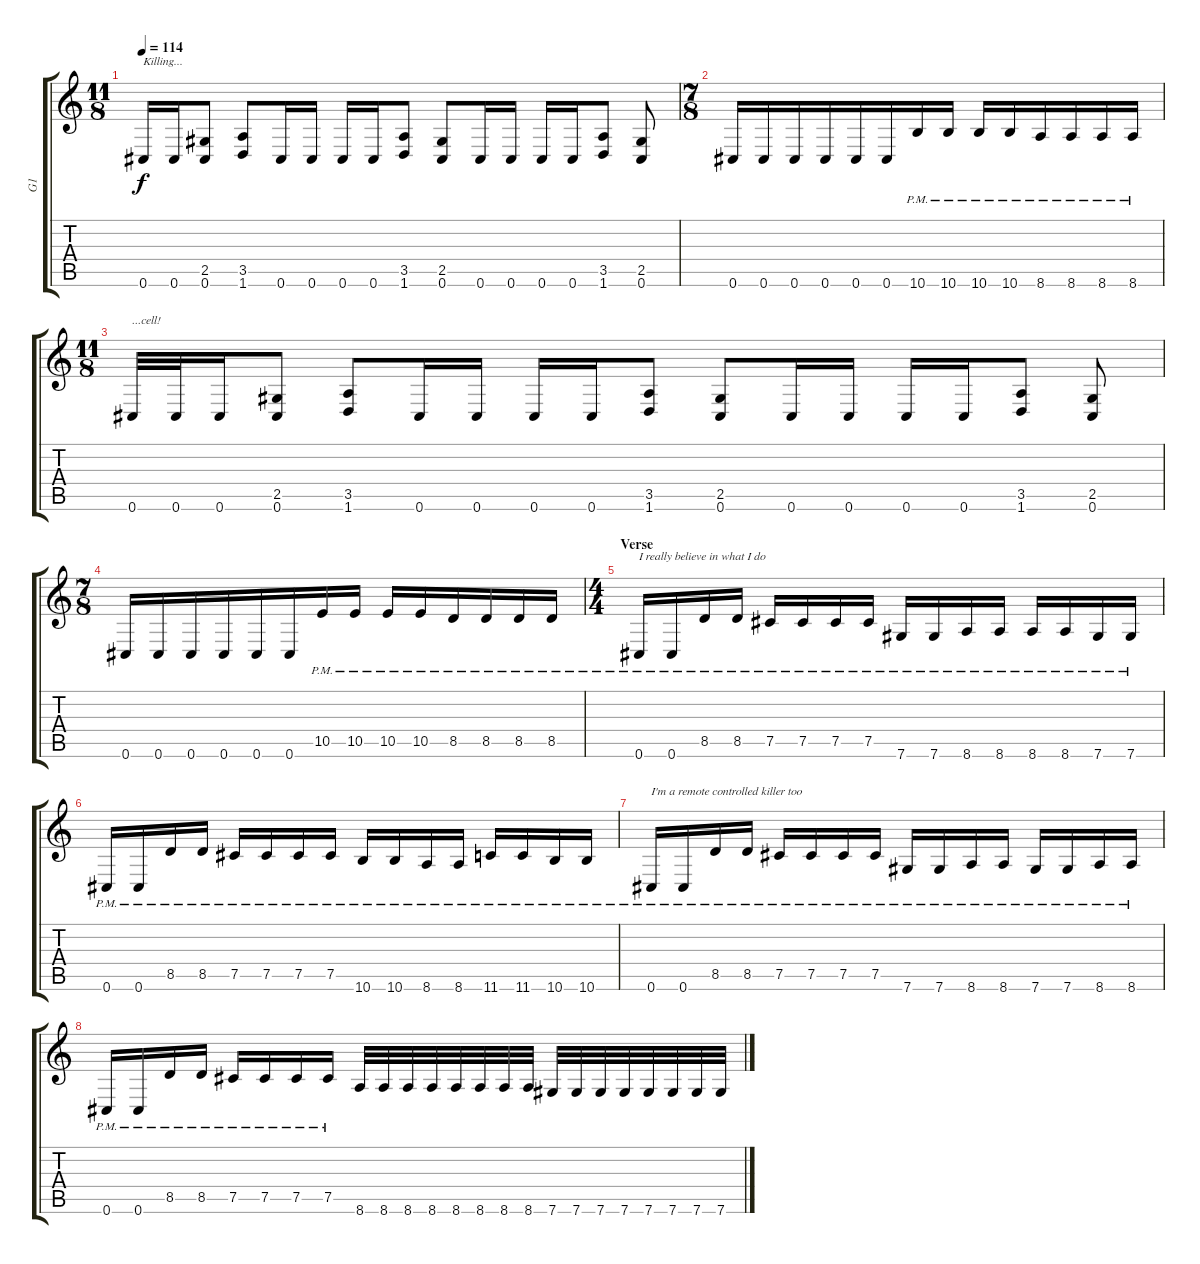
\track ("G1" "G1") {instrument distortionguitar}
\staff {score tabs}
\tuning (Db4 Ab3 E3 B2 Gb2 Db2) {hide}
\ts (11 8)
\tempo 114
\clef g2
\ks c
0.6.16{txt "Killing..." dy f} 0.6.16 (2.5 0.6).8 (3.5 1.6).8 0.6.16 0.6.16 0.6.16 0.6.16 (3.5 1.6).8 (2.5 0.6).8 0.6.16 0.6.16 0.6.16 0.6.16 (3.5 1.6).8 (2.5 0.6).8 |
\ts (7 8)
0.6.16 0.6.16 0.6.16 0.6.16 0.6.16 0.6.16 10.6{pm}.16 10.6{pm}.16 10.6{pm}.16 10.6{pm}.16 8.6{pm}.16 8.6{pm}.16 8.6{pm}.16 8.6{pm}.16 |
\ts (11 8)
0.6.32{txt "...cell!"} 0.6.32 0.6.16 (2.5 0.6).8 (3.5 1.6).8 0.6.16 0.6.16 0.6.16 0.6.16 (3.5 1.6).8 (2.5 0.6).8 0.6.16 0.6.16 0.6.16 0.6.16 (3.5 1.6).8 (2.5 0.6).8 |
\ts (7 8)
0.6.16 0.6.16 0.6.16 0.6.16 0.6.16 0.6.16 10.5{pm}.16 10.5{pm}.16 10.5{pm}.16 10.5{pm}.16 8.5{pm}.16 8.5{pm}.16 8.5{pm}.16 8.5{pm}.16 |
\ts (4 4)
\section ("" "Verse")
0.6{pm}.16{txt "I really believe in what I do"} 0.6{pm}.16 8.5{pm}.16 8.5{pm}.16 7.5{pm}.16 7.5{pm}.16 7.5{pm}.16 7.5{pm}.16 7.6{pm}.16 7.6{pm}.16 8.6{pm}.16 8.6{pm}.16 8.6{pm}.16 8.6{pm}.16 7.6{pm}.16 7.6{pm}.16 |
0.6{pm}.16 0.6{pm}.16 8.5{pm}.16 8.5{pm}.16 7.5{pm}.16 7.5{pm}.16 7.5{pm}.16 7.5{pm}.16 10.6{pm}.16 10.6{pm}.16 8.6{pm}.16 8.6{pm}.16 11.6{pm}.16 11.6{pm}.16 10.6{pm}.16 10.6{pm}.16 |
0.6{pm}.16{txt "I'm a remote controlled killer too"} 0.6{pm}.16 8.5{pm}.16 8.5{pm}.16 7.5{pm}.16 7.5{pm}.16 7.5{pm}.16 7.5{pm}.16 7.6{pm}.16 7.6{pm}.16 8.6{pm}.16 8.6{pm}.16 7.6{pm}.16 7.6{pm}.16 8.6{pm}.16 8.6{pm}.16 |
0.6{pm}.16 0.6{pm}.16 8.5{pm}.16 8.5{pm}.16 7.5{pm}.16 7.5{pm}.16 7.5{pm}.16 7.5{pm}.16 8.6.32 8.6.32 8.6.32 8.6.32 8.6.32 8.6.32 8.6.32 8.6.32 7.6.32 7.6.32 7.6.32 7.6.32 7.6.32 7.6.32 7.6.32 7.6.32
